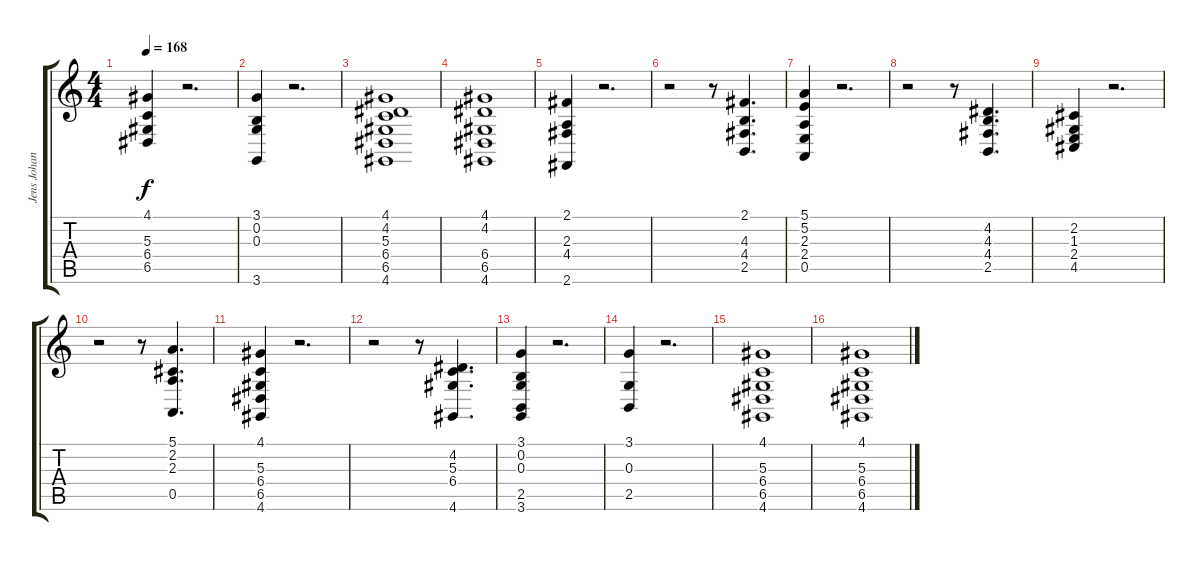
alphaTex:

\track ("Jens Johansson (Keyboards 2)" "Jens Johan") {instrument choiraahs}
\staff {score tabs}
\tuning (E4 B3 G3 D3 A2 E2) {hide}
\ts (4 4)
\tempo 168
\clef g2
\ks c
(4.1 5.3 6.4 6.5).4{dy f} r.2{d} |
(3.1 0.2 0.3 3.6).4 r.2{d} |
(4.1 4.2 5.3 6.4 6.5 4.6).1 |
(4.1 4.2 6.4 6.5 4.6).1 |
(2.1 2.3 4.4 2.6).4 r.2{d} |
r.2 r.8 (2.1 4.3 4.4 2.5).4{d} |
(5.1 5.2 2.3 2.4 0.5).4 r.2{d} |
r.2 r.8 (4.2 4.3 4.4 2.5).4{d} |
(2.2 1.3 2.4 4.5).4 r.2{d} |
r.2 r.8 (5.1 2.2 2.3 0.5).4{d} |
(4.1 5.3 6.4 6.5 4.6).4 r.2{d} |
r.2 r.8 (4.2 5.3 6.4 4.6).4{d} |
(3.1 0.2 0.3 2.5 3.6).4 r.2{d} |
(3.1 0.3 2.5).4 r.2{d} |
(4.1 5.3 6.4 6.5 4.6).1 |
(4.1 5.3 6.4 6.5 4.6).1
